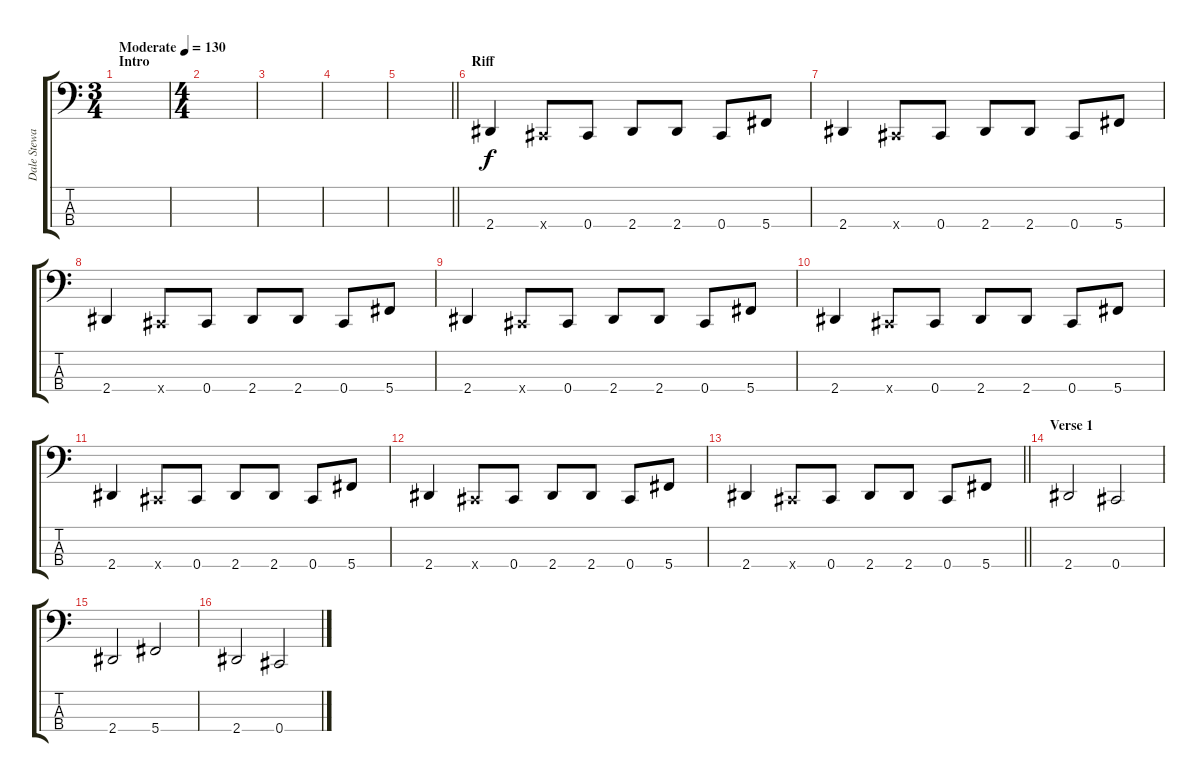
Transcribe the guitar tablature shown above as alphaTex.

\track ("Dale Stewart" "Dale Stewa") {instrument electricbassfinger}
\staff {score tabs}
\tuning (Gb2 Db2 Ab1 Db1) {hide}
\ts (3 4)
\section ("" "Intro")
\tempo (130 "Moderate")
\clef f4
\ks c
|
\ts (4 4)
|
|
|
\barLineRight lightlight
|
\section ("" "Riff")
2.4.4 0.4{x}.8 0.4.8 2.4.8 2.4.8 0.4.8 5.4.8 |
2.4.4 0.4{x}.8 0.4.8 2.4.8 2.4.8 0.4.8 5.4.8 |
2.4.4 0.4{x}.8 0.4.8 2.4.8 2.4.8 0.4.8 5.4.8 |
2.4.4 0.4{x}.8 0.4.8 2.4.8 2.4.8 0.4.8 5.4.8 |
2.4.4 0.4{x}.8 0.4.8 2.4.8 2.4.8 0.4.8 5.4.8 |
2.4.4 0.4{x}.8 0.4.8 2.4.8 2.4.8 0.4.8 5.4.8 |
2.4.4 0.4{x}.8 0.4.8 2.4.8 2.4.8 0.4.8 5.4.8 |
\barLineRight lightlight
2.4.4 0.4{x}.8 0.4.8 2.4.8 2.4.8 0.4.8 5.4.8 |
\section ("" "Verse 1")
2.4.2 0.4.2 |
2.4.2 5.4.2 |
2.4.2 0.4.2
